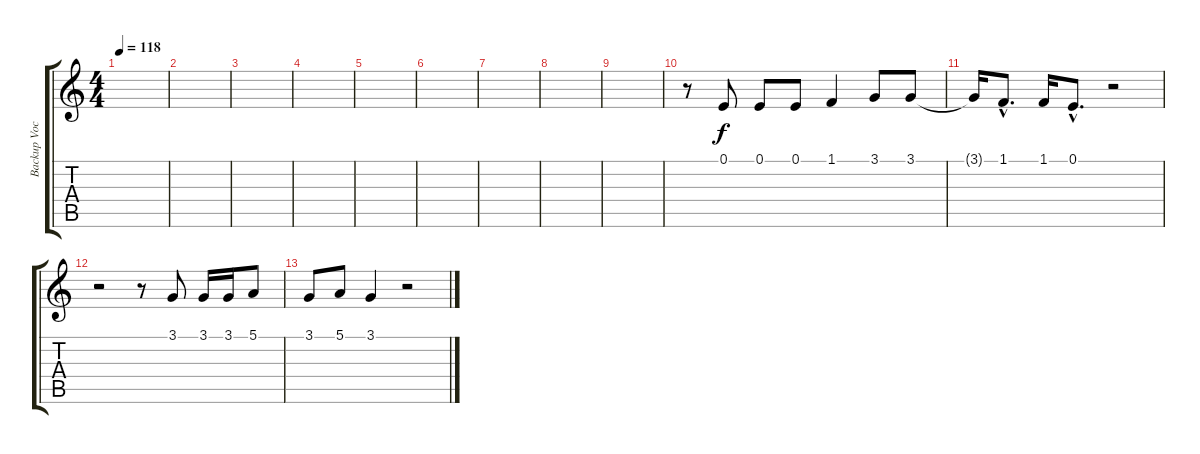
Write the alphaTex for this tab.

\track ("Backup Vocals" "Backup Voc") {instrument altosax}
\staff {score tabs}
\tuning (E4 B3 G3 D3 A2 E2) {hide}
\ts (4 4)
\tempo 118
\clef g2
\ks c
|
|
|
|
|
|
|
|
|
r.8 0.1.8 0.1.8 0.1.8 1.1.4 3.1.8 3.1.8 |
3.1{t}.16 1.1{hac}.8{d} 1.1.16 0.1{hac}.8{d} r.2 |
r.2 r.8 3.1.8 3.1.16 3.1.16 5.1.8 |
3.1.8 5.1.8 3.1.4 r.2
